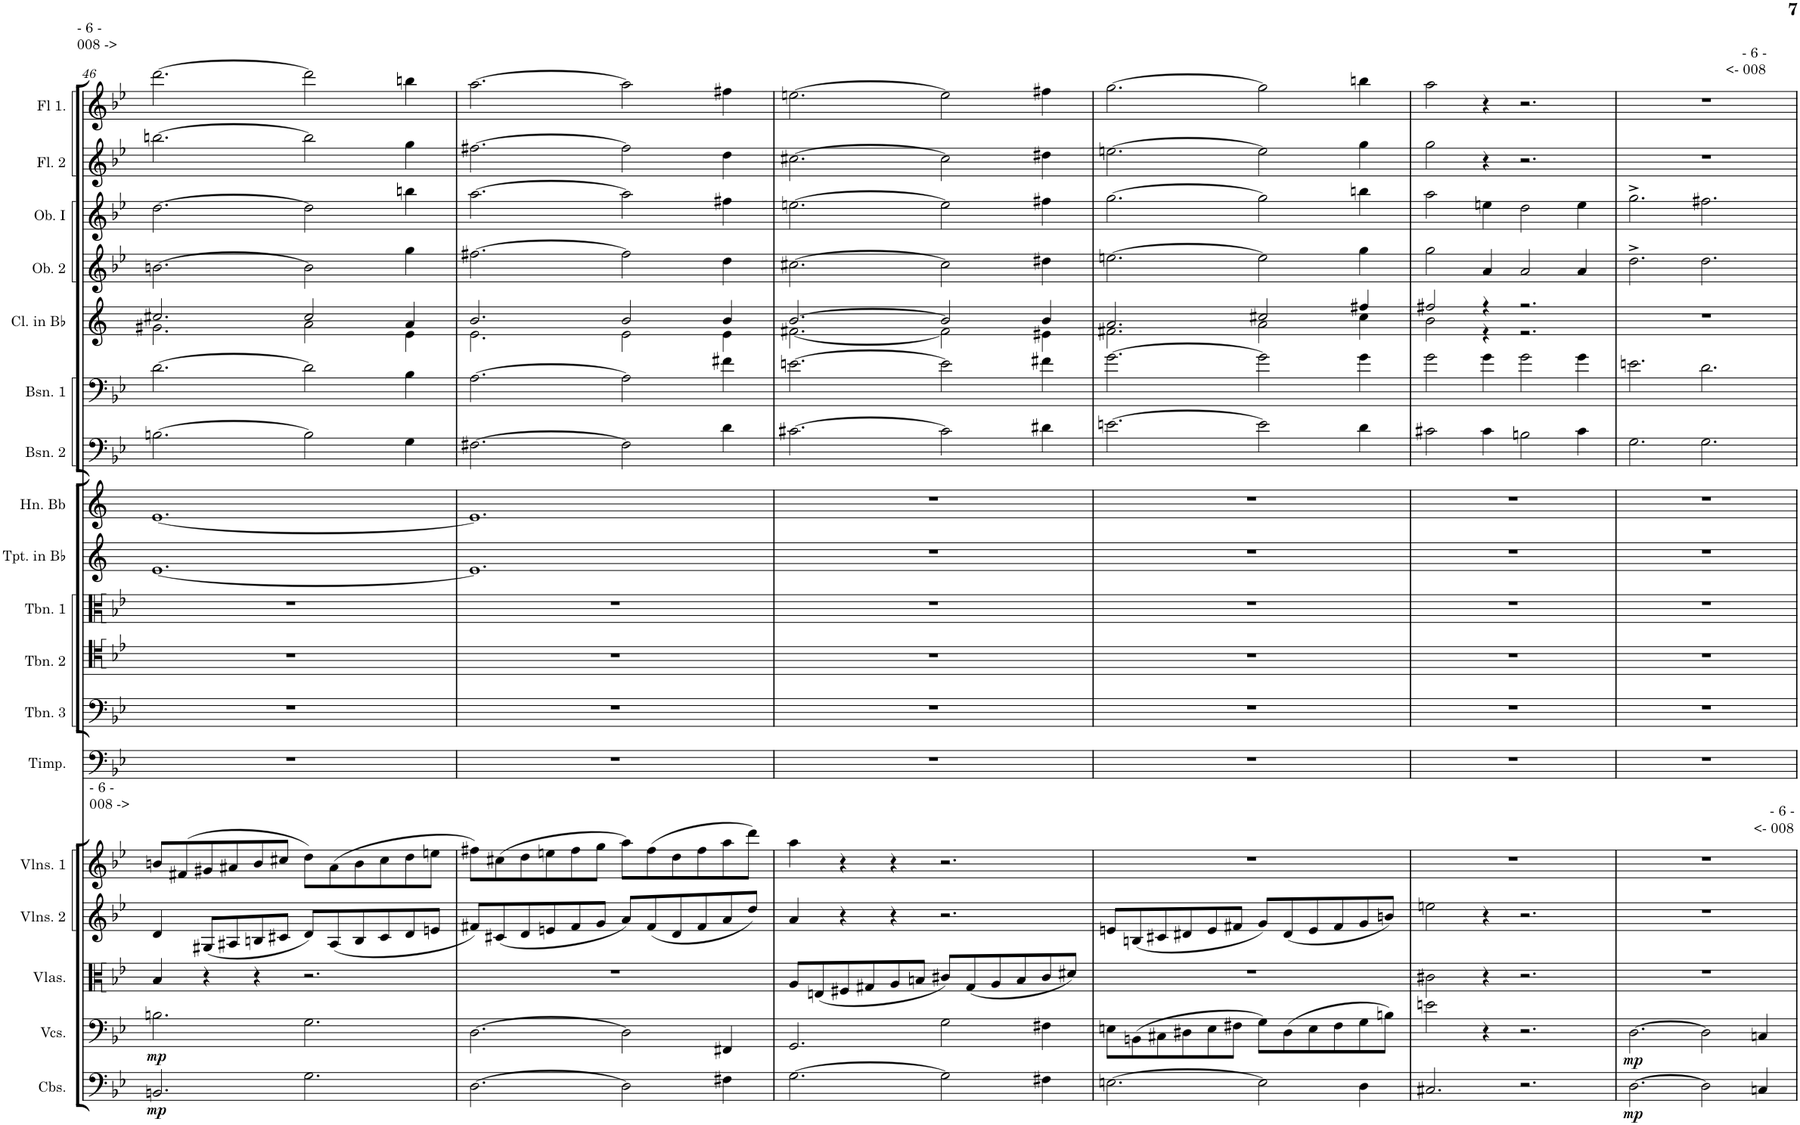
**kern	**dynam	**kern	**dynam	**kern	**kern	**kern	**kern	**kern	**kern	**kern	**kern	**kern	**kern	**kern	**kern	**kern	**kern	**kern	**kern
*part18	*part18	*part17	*part17	*part16	*part15	*part14	*part13	*part12	*part11	*part10	*part9	*part8	*part7	*part6	*part5	*part4	*part3	*part2	*part1
*staff18	*staff18	*staff17	*staff17	*staff16	*staff15	*staff14	*staff13	*staff12	*staff11	*staff10	*staff9	*staff8	*staff7	*staff6	*staff5	*staff4	*staff3	*staff2	*staff1
*I"Contrabasses	*	*I"Violoncellos	*	*I"Violas	*I"Violins 2	*I"Violins 1	*I"Timpani	*I"Trombone 3	*I"Trombone 2	*I"Trombone 1	*I"Trumpets in Bb	*I"Horn Bb	*I"Bassoon 2	*I"Bassoon 1	*I"Clarinets in Bb	*I"Oboe 2	*I"Oboe I	*I"Flute 2	*I"Flute 1
*I'Cbs.	*	*I'Vcs.	*	*I'Vlas.	*I'Vlns. 2	*I'Vlns. 1	*I'Timp.	*I'Tbn. 3	*I'Tbn. 2	*I'Tbn. 1	*I'Tpt. in Bb	*I'Hn. Bb	*I'Bsn. 2	*I'Bsn. 1	*I'Cl. in Bb	*I'Ob. 2	*I'Ob. I	*I'Fl. 2	*I'Fl 1.
!!LO:PB:g=z
*clefF4	*	*clefF4	*	*clefC3	*clefG2	*clefG2	*clefF4	*clefF4	*clefC4	*clefC3	*clefG2	*clefG2	*clefF4	*clefF4	*clefG2	*clefG2	*clefG2	*clefG2	*clefG2
*Trd7c12	*	*	*	*	*	*	*	*	*	*	*Trd1c2	*Trd1c2	*	*	*Trd1c2	*	*	*	*
*k[b-e-]	*	*k[b-e-]	*	*k[b-e-]	*k[b-e-]	*k[b-e-]	*k[b-e-]	*k[b-e-]	*k[b-e-]	*k[b-e-]	*k[]	*k[]	*k[b-e-]	*k[b-e-]	*k[]	*k[b-e-]	*k[b-e-]	*k[b-e-]	*k[b-e-]
*M6/4	*	*M6/4	*	*M6/4	*M6/4	*M6/4	*M6/4	*M6/4	*M6/4	*M6/4	*M6/4	*M6/4	*M6/4	*M6/4	*M6/4	*M6/4	*M6/4	*M6/4	*M6/4
=46	=46	=46	=46	=46	=46	=46	=46	=46	=46	=46	=46	=46	=46	=46	=46	=46	=46	=46	=46
*	*	*	*	*	*	*	*	*	*	*	*	*	*	*	*^	*	*	*	*
!	!	!	!	!	!	!	!	!	!	!	!	!	!	!	!	!	!	!	!	!LO:TX:a:t=- 6 -
!	!	!	!	!	!	!	!	!	!	!	!	!	!	!	!	!	!	!	!	!LO:TX:a:t=008 ->
!	!	!	!	!	!	!LO:TX:a:t=- 6 -	!	!	!	!	!	!	!	!	!	!	!	!	!	!
!	!	!	!	!	!	!LO:TX:a:t=008 ->	!	!	!	!	!	!	!	!	!	!	!	!	!	!
!	!LO:DY:b	!	!LO:DY:b	!	!	!	!	!	!	!	!	!	!	!	!	!	!	!	!	!
2.BBn/	mp	2.Bn\	mp	4B-/	4d/	8bn/L	1.r	1.r	1.r	1.r	[1.e	[1.e	[2.Bn\	[2.d\	2.cc#X/	2.g#X\	[2.bn\	[2.dd\	[2.bbn\	[2.ddd\
.	.	.	.	.	.	(8f#X/	.	.	.	.	.	.	.	.	.	.	.	.	.	.
.	.	.	.	4r	(8G#X/L	8g#X/	.	.	.	.	.	.	.	.	.	.	.	.	.	.
.	.	.	.	.	8A#X/	8a#X/	.	.	.	.	.	.	.	.	.	.	.	.	.	.
.	.	.	.	4r	8Bn/	8b/	.	.	.	.	.	.	.	.	.	.	.	.	.	.
.	.	.	.	.	8c#X/J	8cc#X/J	.	.	.	.	.	.	.	.	.	.	.	.	.	.
2.G\	.	2.G\	.	2.r	8d/L)	8dd\L)	.	.	.	.	.	.	2B\]	2d\]	2cc#/	2a\	2b\]	2dd\]	2bb\]	2ddd\]
.	.	.	.	.	(8A#/	(8a#\	.	.	.	.	.	.	.	.	.	.	.	.	.	.
.	.	.	.	.	8B/	8b\	.	.	.	.	.	.	.	.	.	.	.	.	.	.
.	.	.	.	.	8c#/	8cc#\	.	.	.	.	.	.	.	.	.	.	.	.	.	.
.	.	.	.	.	8d/	8dd\	.	.	.	.	.	.	4G\	4B-\	4a/	4e\	4gg\	4bbn\	4gg\	4bbn\
.	.	.	.	.	8en/J	8een\J	.	.	.	.	.	.	.	.	.	.	.	.	.	.
=47	=47	=47	=47	=47	=47	=47	=47	=47	=47	=47	=47	=47	=47	=47	=47	=47	=47	=47	=47	=47
[2.D\	.	[2.D\	.	1.r	8f#X/L)	8ff#X\L)	1.r	1.r	1.r	1.r	1.e]	1.e]	[2.F#X\	[2.A\	2.b/	2.e\	[2.ff#X\	[2.aa\	[2.ff#X\	[2.aa\
.	.	.	.	.	(8c#X/	(8cc#X\	.	.	.	.	.	.	.	.	.	.	.	.	.	.
.	.	.	.	.	8d/	8dd\	.	.	.	.	.	.	.	.	.	.	.	.	.	.
.	.	.	.	.	8en/	8een\	.	.	.	.	.	.	.	.	.	.	.	.	.	.
.	.	.	.	.	8f#/	8ff#\	.	.	.	.	.	.	.	.	.	.	.	.	.	.
.	.	.	.	.	8g/J	8gg\J	.	.	.	.	.	.	.	.	.	.	.	.	.	.
2D\]	.	2D\]	.	.	8a/L)	8aa\L)	.	.	.	.	.	.	2F#\]	2A\]	2b/	2e\	2ff#\]	2aa\]	2ff#\]	2aa\]
.	.	.	.	.	(8f#/	(8ff#\	.	.	.	.	.	.	.	.	.	.	.	.	.	.
.	.	.	.	.	8d/	8dd\	.	.	.	.	.	.	.	.	.	.	.	.	.	.
.	.	.	.	.	8f#/	8ff#\	.	.	.	.	.	.	.	.	.	.	.	.	.	.
4F#X\	.	4FF#X/	.	.	8a/	8aa\	.	.	.	.	.	.	4d\	4f#X\	4b/	4e\	4dd\	4ff#X\	4dd\	4ff#X\
.	.	.	.	.	8dd/J)	8ddd\J)	.	.	.	.	.	.	.	.	.	.	.	.	.	.
=48	=48	=48	=48	=48	=48	=48	=48	=48	=48	=48	=48	=48	=48	=48	=48	=48	=48	=48	=48	=48
[2.G\	.	2.GG/	.	8A/L	4a/	4aa\	1.r	1.r	1.r	1.r	1.r	1.r	[2.c#X\	[2.en\	[2.b/	[2.f#X\	[2.cc#X\	[2.een\	[2.cc#X\	[2.een\
.	.	.	.	(8En/	.	.	.	.	.	.	.	.	.	.	.	.	.	.	.	.
.	.	.	.	8F#X/	4r	4r	.	.	.	.	.	.	.	.	.	.	.	.	.	.
.	.	.	.	8G#X/	.	.	.	.	.	.	.	.	.	.	.	.	.	.	.	.
.	.	.	.	8A/	4r	4r	.	.	.	.	.	.	.	.	.	.	.	.	.	.
.	.	.	.	8Bn/J	.	.	.	.	.	.	.	.	.	.	.	.	.	.	.	.
2G\]	.	2G\	.	8c#X/L)	2.r	2.r	.	.	.	.	.	.	2c#\]	2e\]	2b/]	2f#\]	2cc#\]	2ee\]	2cc#\]	2ee\]
.	.	.	.	(8G#/	.	.	.	.	.	.	.	.	.	.	.	.	.	.	.	.
.	.	.	.	8A/	.	.	.	.	.	.	.	.	.	.	.	.	.	.	.	.
.	.	.	.	8B/	.	.	.	.	.	.	.	.	.	.	.	.	.	.	.	.
4F#X\	.	4F#X\	.	8c#/	.	.	.	.	.	.	.	.	4d#X\	4f#X\	4b/	4e#X\	4dd#X\	4ff#X\	4dd#X\	4ff#X\
.	.	.	.	8d#X/J)	.	.	.	.	.	.	.	.	.	.	.	.	.	.	.	.
=49	=49	=49	=49	=49	=49	=49	=49	=49	=49	=49	=49	=49	=49	=49	=49	=49	=49	=49	=49	=49
[2.En\	.	8En\L	.	1.r	8en/L	1.r	1.r	1.r	1.r	1.r	1.r	1.r	[2.en\	[2.g\	2.a/	2.f#X\	[2.een\	[2.gg\	[2.een\	[2.gg\
.	.	(8BBn\	.	.	(8Bn/	.	.	.	.	.	.	.	.	.	.	.	.	.	.	.
.	.	8C#X\	.	.	8c#X/	.	.	.	.	.	.	.	.	.	.	.	.	.	.	.
.	.	8D#X\	.	.	8d#X/	.	.	.	.	.	.	.	.	.	.	.	.	.	.	.
.	.	8E\	.	.	8e/	.	.	.	.	.	.	.	.	.	.	.	.	.	.	.
.	.	8F#X\J	.	.	8f#X/J	.	.	.	.	.	.	.	.	.	.	.	.	.	.	.
2E\]	.	8G\L)	.	.	8g/L)	.	.	.	.	.	.	.	2e\]	2g\]	2cc#X/	2a\	2ee\]	2gg\]	2ee\]	2gg\]
.	.	(8D#\	.	.	(8d#/	.	.	.	.	.	.	.	.	.	.	.	.	.	.	.
.	.	8E\	.	.	8e/	.	.	.	.	.	.	.	.	.	.	.	.	.	.	.
.	.	8F#\	.	.	8f#/	.	.	.	.	.	.	.	.	.	.	.	.	.	.	.
4D\	.	8G\	.	.	8g/	.	.	.	.	.	.	.	4d\	4g\	4ff#X/	4cc#\	4gg\	4bbn\	4gg\	4bbn\
.	.	8Bn\J)	.	.	8bn/J)	.	.	.	.	.	.	.	.	.	.	.	.	.	.	.
=50	=50	=50	=50	=50	=50	=50	=50	=50	=50	=50	=50	=50	=50	=50	=50	=50	=50	=50	=50	=50
2.C#X/	.	2en\	.	2c#X\	2een\	1.r	1.r	1.r	1.r	1.r	1.r	1.r	2c#X\	2g\	2ff#X/	2b\	2gg\	2aa\	2gg\	2aa\
.	.	4r	.	4r	4r	.	.	.	.	.	.	.	4c#\	4g\	4r	4r	4a/	4een\	4r	4r
2.r	.	2.r	.	2.r	2.r	.	.	.	.	.	.	.	2Bn\	2g\	2.r	2.r	2a/	2dd\	2.r	2.r
.	.	.	.	.	.	.	.	.	.	.	.	.	4c#\	4g\	.	.	4a/	4ee\	.	.
*	*	*	*	*	*	*	*	*	*	*	*	*	*	*	*v	*v	*	*	*	*
=51	=51	=51	=51	=51	=51	=51	=51	=51	=51	=51	=51	=51	=51	=51	=51	=51	=51	=51	=51
!	!	!	!	!	!	!	!	!	!	!	!	!	!	!	!	!	!	!	!LO:TX:a:t=- 6 -
!	!	!	!	!	!	!	!	!	!	!	!	!	!	!	!	!	!	!	!LO:TX:a:t=<- 008
!	!	!	!	!	!	!LO:TX:a:t=- 6 -	!	!	!	!	!	!	!	!	!	!	!	!	!
!	!	!	!	!	!	!LO:TX:a:t=<- 008	!	!	!	!	!	!	!	!	!	!	!	!	!
!	!LO:DY:b	!	!LO:DY:b	!	!	!	!	!	!	!	!	!	!	!	!	!	!	!	!
[2.D\	mp	[2.D\	mp	1.r	1.r	1.r	1.r	1.r	1.r	1.r	1.r	1.r	2.G\	2.en\	1.r	2.dd^\	2.gg^\	1.r	1.r
2D\]	.	2D\]	.	.	.	.	.	.	.	.	.	.	2.G\	2.d\	.	2.dd\	2.ff#X\	.	.
4Cn/	.	4Cn/	.	.	.	.	.	.	.	.	.	.	.	.	.	.	.	.	.
=	=	=	=	=	=	=	=	=	=	=	=	=	=	=	=	=	=	=	=
*-	*-	*-	*-	*-	*-	*-	*-	*-	*-	*-	*-	*-	*-	*-	*-	*-	*-	*-	*-
